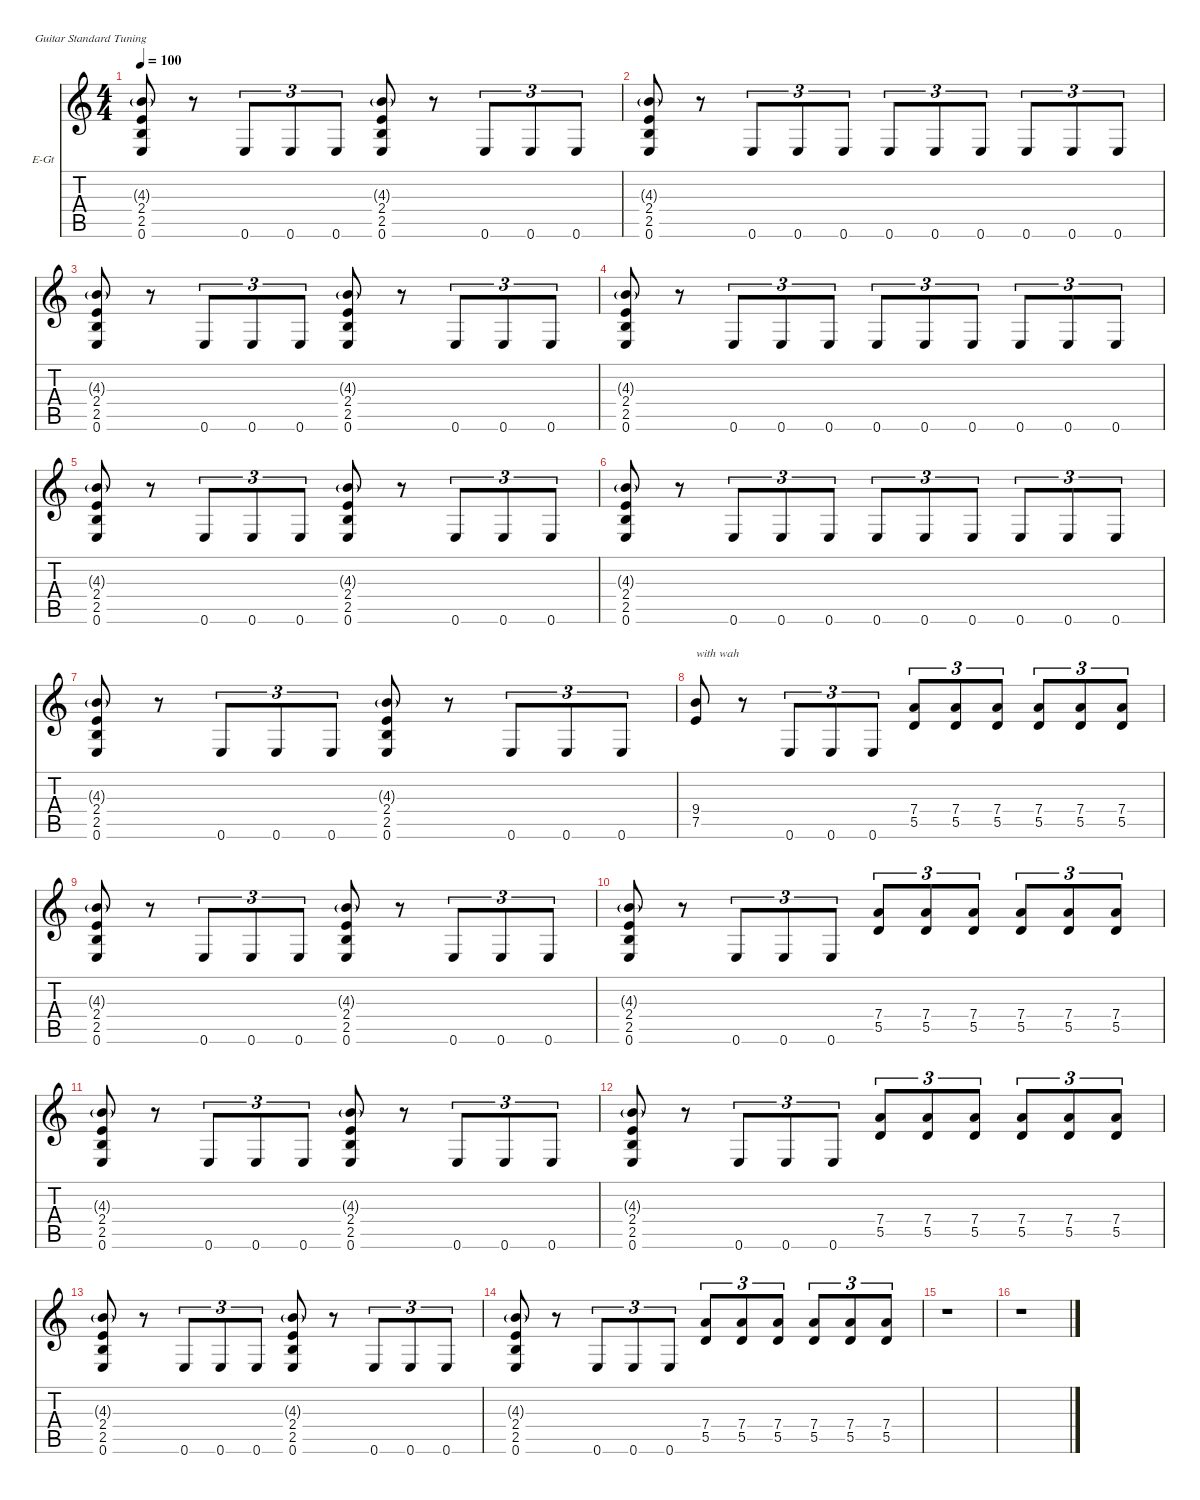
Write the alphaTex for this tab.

\hideDynamics
\bracketExtendMode nobrackets
\firstSystemTrackNameOrientation horizontal
\otherSystemsTrackNameOrientation horizontal
\track ("Guitar 3" "E-Gt") {instrument distortionguitar}
\staff {score tabs}
\tuning (E4 B3 G3 D3 A2 E2)
\ts (4 4)
\tempo 100
\clef g2
\ks c
(4.3{g} 2.4 2.5 0.6).8{dy f beam Up} r.8{beam Up} 0.6.8{tu (3 2) beam Up} 0.6.8{tu (3 2) beam Up} 0.6.8{tu (3 2) beam Up} (4.3{g} 2.4 2.5 0.6).8{beam Up} r.8{beam Up} 0.6.8{tu (3 2) beam Up} 0.6.8{tu (3 2) beam Up} 0.6.8{tu (3 2) beam Up} |
(4.3{g} 2.4 2.5 0.6).8{beam Up} r.8{beam Up} 0.6.8{tu (3 2) beam Up} 0.6.8{tu (3 2) beam Up} 0.6.8{tu (3 2) beam Up} 0.6.8{tu (3 2) beam Up} 0.6.8{tu (3 2) beam Up} 0.6.8{tu (3 2) beam Up} 0.6.8{tu (3 2) beam Up} 0.6.8{tu (3 2) beam Up} 0.6.8{tu (3 2) beam Up} |
(4.3{g} 2.4 2.5 0.6).8{beam Up} r.8{beam Up} 0.6.8{tu (3 2) beam Up} 0.6.8{tu (3 2) beam Up} 0.6.8{tu (3 2) beam Up} (4.3{g} 2.4 2.5 0.6).8{beam Up} r.8{beam Up} 0.6.8{tu (3 2) beam Up} 0.6.8{tu (3 2) beam Up} 0.6.8{tu (3 2) beam Up} |
(4.3{g} 2.4 2.5 0.6).8{beam Up} r.8{beam Up} 0.6.8{tu (3 2) beam Up} 0.6.8{tu (3 2) beam Up} 0.6.8{tu (3 2) beam Up} 0.6.8{tu (3 2) beam Up} 0.6.8{tu (3 2) beam Up} 0.6.8{tu (3 2) beam Up} 0.6.8{tu (3 2) beam Up} 0.6.8{tu (3 2) beam Up} 0.6.8{tu (3 2) beam Up} |
(4.3{g} 2.4 2.5 0.6).8{beam Up} r.8{beam Up} 0.6.8{tu (3 2) beam Up} 0.6.8{tu (3 2) beam Up} 0.6.8{tu (3 2) beam Up} (4.3{g} 2.4 2.5 0.6).8{beam Up} r.8{beam Up} 0.6.8{tu (3 2) beam Up} 0.6.8{tu (3 2) beam Up} 0.6.8{tu (3 2) beam Up} |
(4.3{g} 2.4 2.5 0.6).8{beam Up} r.8{beam Up} 0.6.8{tu (3 2) beam Up} 0.6.8{tu (3 2) beam Up} 0.6.8{tu (3 2) beam Up} 0.6.8{tu (3 2) beam Up} 0.6.8{tu (3 2) beam Up} 0.6.8{tu (3 2) beam Up} 0.6.8{tu (3 2) beam Up} 0.6.8{tu (3 2) beam Up} 0.6.8{tu (3 2) beam Up} |
(4.3{g} 2.4 2.5 0.6).8{beam Up} r.8{beam Up} 0.6.8{tu (3 2) beam Up} 0.6.8{tu (3 2) beam Up} 0.6.8{tu (3 2) beam Up} (4.3{g} 2.4 2.5 0.6).8{beam Up} r.8{beam Up} 0.6.8{tu (3 2) beam Up} 0.6.8{tu (3 2) beam Up} 0.6.8{tu (3 2) beam Up} |
(9.4 7.5).8{txt "with wah" beam Up} r.8{beam Up} 0.6.8{tu (3 2) beam Up} 0.6.8{tu (3 2) beam Up} 0.6.8{tu (3 2) beam Up} (7.4 5.5).8{tu (3 2) dy mf beam Up} (7.4 5.5).8{tu (3 2) beam Up} (7.4 5.5).8{tu (3 2) beam Up} (7.4 5.5).8{tu (3 2) beam Up} (7.4 5.5).8{tu (3 2) beam Up} (7.4 5.5).8{tu (3 2) beam Up} |
(4.3{g} 2.4 2.5 0.6).8{dy f beam Up} r.8{beam Up} 0.6.8{tu (3 2) beam Up} 0.6.8{tu (3 2) beam Up} 0.6.8{tu (3 2) beam Up} (4.3{g} 2.4 2.5 0.6).8{beam Up} r.8{beam Up} 0.6.8{tu (3 2) beam Up} 0.6.8{tu (3 2) beam Up} 0.6.8{tu (3 2) beam Up} |
(4.3{g} 2.4 2.5 0.6).8{dy mf beam Up} r.8{beam Up} 0.6.8{tu (3 2) beam Up} 0.6.8{tu (3 2) beam Up} 0.6.8{tu (3 2) beam Up} (7.4 5.5).8{tu (3 2) beam Up} (7.4 5.5).8{tu (3 2) beam Up} (7.4 5.5).8{tu (3 2) beam Up} (7.4 5.5).8{tu (3 2) beam Up} (7.4 5.5).8{tu (3 2) beam Up} (7.4 5.5).8{tu (3 2) beam Up} |
(4.3{g} 2.4 2.5 0.6).8{dy f beam Up} r.8{beam Up} 0.6.8{tu (3 2) beam Up} 0.6.8{tu (3 2) beam Up} 0.6.8{tu (3 2) beam Up} (4.3{g} 2.4 2.5 0.6).8{beam Up} r.8{beam Up} 0.6.8{tu (3 2) beam Up} 0.6.8{tu (3 2) beam Up} 0.6.8{tu (3 2) beam Up} |
(4.3{g} 2.4 2.5 0.6).8{dy mf beam Up} r.8{beam Up} 0.6.8{tu (3 2) beam Up} 0.6.8{tu (3 2) beam Up} 0.6.8{tu (3 2) beam Up} (7.4 5.5).8{tu (3 2) beam Up} (7.4 5.5).8{tu (3 2) beam Up} (7.4 5.5).8{tu (3 2) beam Up} (7.4 5.5).8{tu (3 2) beam Up} (7.4 5.5).8{tu (3 2) beam Up} (7.4 5.5).8{tu (3 2) beam Up} |
(4.3{g} 2.4 2.5 0.6).8{dy f beam Up} r.8{beam Up} 0.6.8{tu (3 2) beam Up} 0.6.8{tu (3 2) beam Up} 0.6.8{tu (3 2) beam Up} (4.3{g} 2.4 2.5 0.6).8{beam Up} r.8{beam Up} 0.6.8{tu (3 2) beam Up} 0.6.8{tu (3 2) beam Up} 0.6.8{tu (3 2) beam Up} |
(4.3{g} 2.4 2.5 0.6).8{dy mf beam Up} r.8{beam Up} 0.6.8{tu (3 2) beam Up} 0.6.8{tu (3 2) beam Up} 0.6.8{tu (3 2) beam Up} (7.4 5.5).8{tu (3 2) beam Up} (7.4 5.5).8{tu (3 2) beam Up} (7.4 5.5).8{tu (3 2) beam Up} (7.4 5.5).8{tu (3 2) beam Up} (7.4 5.5).8{tu (3 2) beam Up} (7.4 5.5).8{tu (3 2) beam Up} |
r.1{beam Down} |
r.1{beam Down}
